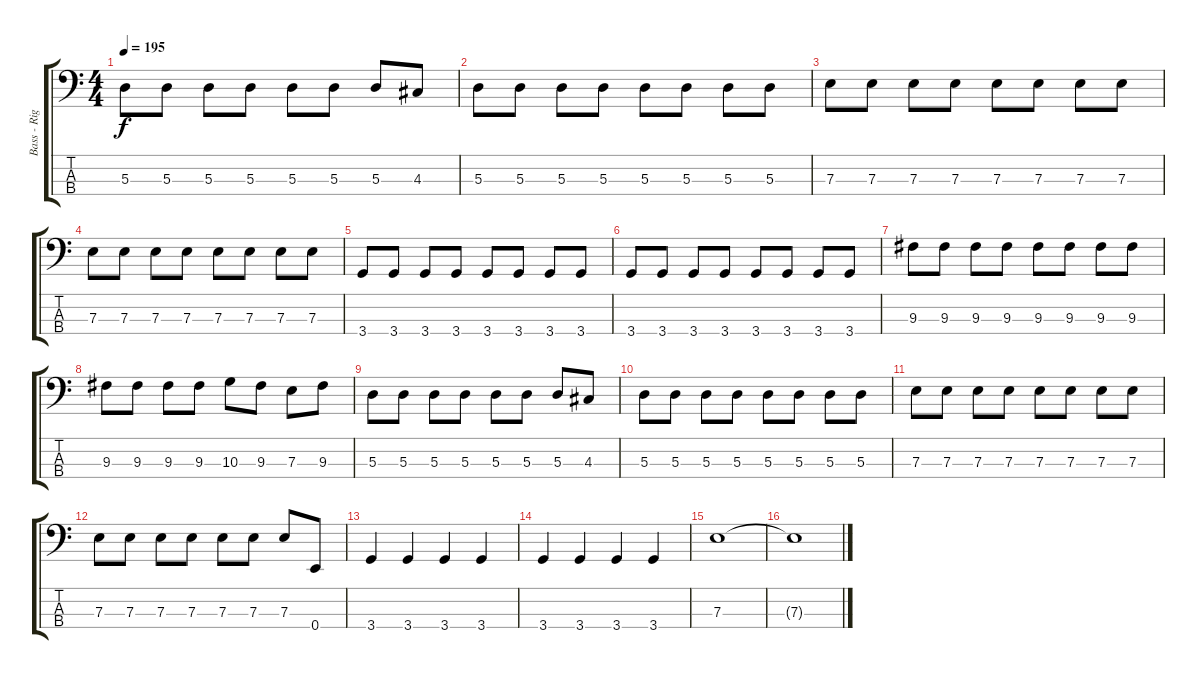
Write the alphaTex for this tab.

\track ("Bass - Rigo" "Bass - Rig") {instrument electricbasspick}
\staff {score tabs}
\tuning (G2 D2 A1 E1) {hide}
\ts (4 4)
\tempo 195
\clef f4
\ks c
5.3.8{dy f} 5.3.8 5.3.8 5.3.8 5.3.8 5.3.8 5.3.8 4.3.8 |
5.3.8 5.3.8 5.3.8 5.3.8 5.3.8 5.3.8 5.3.8 5.3.8 |
7.3.8 7.3.8 7.3.8 7.3.8 7.3.8 7.3.8 7.3.8 7.3.8 |
7.3.8 7.3.8 7.3.8 7.3.8 7.3.8 7.3.8 7.3.8 7.3.8 |
3.4.8 3.4.8 3.4.8 3.4.8 3.4.8 3.4.8 3.4.8 3.4.8 |
3.4.8 3.4.8 3.4.8 3.4.8 3.4.8 3.4.8 3.4.8 3.4.8 |
9.3.8 9.3.8 9.3.8 9.3.8 9.3.8 9.3.8 9.3.8 9.3.8 |
9.3.8 9.3.8 9.3.8 9.3.8 10.3.8 9.3.8 7.3.8 9.3.8 |
5.3.8 5.3.8 5.3.8 5.3.8 5.3.8 5.3.8 5.3.8 4.3.8 |
5.3.8 5.3.8 5.3.8 5.3.8 5.3.8 5.3.8 5.3.8 5.3.8 |
7.3.8 7.3.8 7.3.8 7.3.8 7.3.8 7.3.8 7.3.8 7.3.8 |
7.3.8 7.3.8 7.3.8 7.3.8 7.3.8 7.3.8 7.3.8 0.4.8 |
3.4.4 3.4.4 3.4.4 3.4.4 |
3.4.4 3.4.4 3.4.4 3.4.4 |
7.3.1 |
7.3{t}.1
